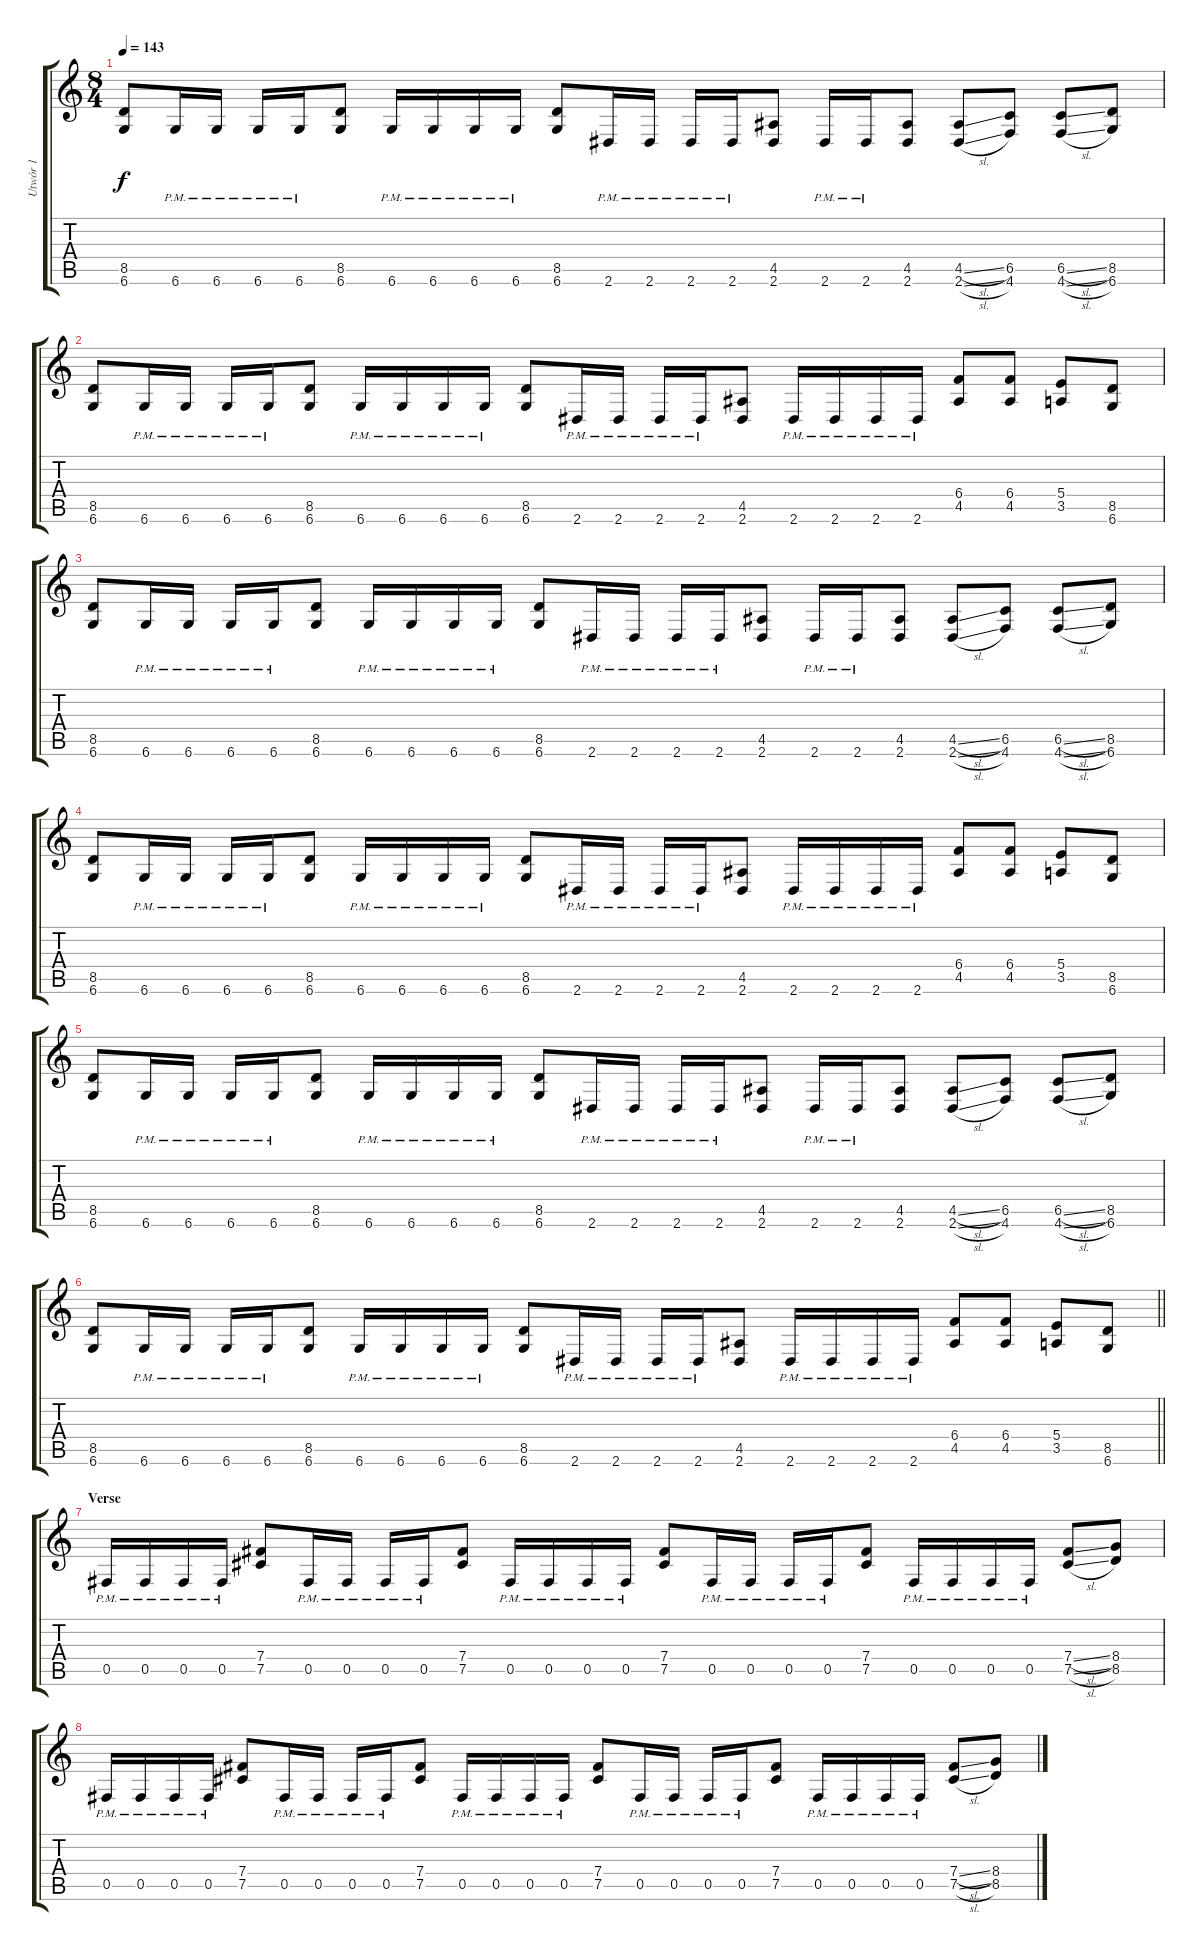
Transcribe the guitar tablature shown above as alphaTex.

\track ("Utwór 1" "Utwór 1") {instrument distortionguitar}
\staff {score tabs}
\tuning (Db4 Ab3 E3 B2 Gb2 Db2) {hide}
\ts (8 4)
\tempo 143
\clef g2
\ks c
(8.5 6.6).8{dy f} 6.6{pm}.16 6.6{pm}.16 6.6{pm}.16 6.6{pm}.16 (8.5 6.6).8 6.6{pm}.16 6.6{pm}.16 6.6{pm}.16 6.6{pm}.16 (8.5 6.6).8 2.6{pm}.16 2.6{pm}.16 2.6{pm}.16 2.6{pm}.16 (4.5 2.6).8 2.6{pm}.16 2.6{pm}.16 (4.5 2.6).8 (4.5{sl} 2.6{sl}).8 (6.5 4.6).8 (6.5{sl} 4.6{sl}).8 (8.5 6.6).8 |
(8.5 6.6).8 6.6{pm}.16 6.6{pm}.16 6.6{pm}.16 6.6{pm}.16 (8.5 6.6).8 6.6{pm}.16 6.6{pm}.16 6.6{pm}.16 6.6{pm}.16 (8.5 6.6).8 2.6{pm}.16 2.6{pm}.16 2.6{pm}.16 2.6{pm}.16 (4.5 2.6).8 2.6{pm}.16 2.6{pm}.16 2.6{pm}.16 2.6{pm}.16 (6.4 4.5).8 (6.4 4.5).8 (5.4 3.5).8 (8.5 6.6).8 |
(8.5 6.6).8 6.6{pm}.16 6.6{pm}.16 6.6{pm}.16 6.6{pm}.16 (8.5 6.6).8 6.6{pm}.16 6.6{pm}.16 6.6{pm}.16 6.6{pm}.16 (8.5 6.6).8 2.6{pm}.16 2.6{pm}.16 2.6{pm}.16 2.6{pm}.16 (4.5 2.6).8 2.6{pm}.16 2.6{pm}.16 (4.5 2.6).8 (4.5{sl} 2.6{sl}).8 (6.5 4.6).8 (6.5{sl} 4.6{sl}).8 (8.5 6.6).8 |
(8.5 6.6).8 6.6{pm}.16 6.6{pm}.16 6.6{pm}.16 6.6{pm}.16 (8.5 6.6).8 6.6{pm}.16 6.6{pm}.16 6.6{pm}.16 6.6{pm}.16 (8.5 6.6).8 2.6{pm}.16 2.6{pm}.16 2.6{pm}.16 2.6{pm}.16 (4.5 2.6).8 2.6{pm}.16 2.6{pm}.16 2.6{pm}.16 2.6{pm}.16 (6.4 4.5).8 (6.4 4.5).8 (5.4 3.5).8 (8.5 6.6).8 |
(8.5 6.6).8 6.6{pm}.16 6.6{pm}.16 6.6{pm}.16 6.6{pm}.16 (8.5 6.6).8 6.6{pm}.16 6.6{pm}.16 6.6{pm}.16 6.6{pm}.16 (8.5 6.6).8 2.6{pm}.16 2.6{pm}.16 2.6{pm}.16 2.6{pm}.16 (4.5 2.6).8 2.6{pm}.16 2.6{pm}.16 (4.5 2.6).8 (4.5{sl} 2.6{sl}).8 (6.5 4.6).8 (6.5{sl} 4.6{sl}).8 (8.5 6.6).8 |
\barLineRight lightlight
(8.5 6.6).8 6.6{pm}.16 6.6{pm}.16 6.6{pm}.16 6.6{pm}.16 (8.5 6.6).8 6.6{pm}.16 6.6{pm}.16 6.6{pm}.16 6.6{pm}.16 (8.5 6.6).8 2.6{pm}.16 2.6{pm}.16 2.6{pm}.16 2.6{pm}.16 (4.5 2.6).8 2.6{pm}.16 2.6{pm}.16 2.6{pm}.16 2.6{pm}.16 (6.4 4.5).8 (6.4 4.5).8 (5.4 3.5).8 (8.5 6.6).8 |
\section ("" "Verse")
0.5{pm}.16 0.5{pm}.16 0.5{pm}.16 0.5{pm}.16 (7.4 7.5).8 0.5{pm}.16 0.5{pm}.16 0.5{pm}.16 0.5{pm}.16 (7.4 7.5).8 0.5{pm}.16 0.5{pm}.16 0.5{pm}.16 0.5{pm}.16 (7.4 7.5).8 0.5{pm}.16 0.5{pm}.16 0.5{pm}.16 0.5{pm}.16 (7.4 7.5).8 0.5{pm}.16 0.5{pm}.16 0.5{pm}.16 0.5{pm}.16 (7.4{sl} 7.5{sl}).8 (8.4 8.5).8 |
0.5{pm}.16 0.5{pm}.16 0.5{pm}.16 0.5{pm}.16 (7.4 7.5).8 0.5{pm}.16 0.5{pm}.16 0.5{pm}.16 0.5{pm}.16 (7.4 7.5).8 0.5{pm}.16 0.5{pm}.16 0.5{pm}.16 0.5{pm}.16 (7.4 7.5).8 0.5{pm}.16 0.5{pm}.16 0.5{pm}.16 0.5{pm}.16 (7.4 7.5).8 0.5{pm}.16 0.5{pm}.16 0.5{pm}.16 0.5{pm}.16 (7.4{sl} 7.5{sl}).8 (8.4 8.5).8
